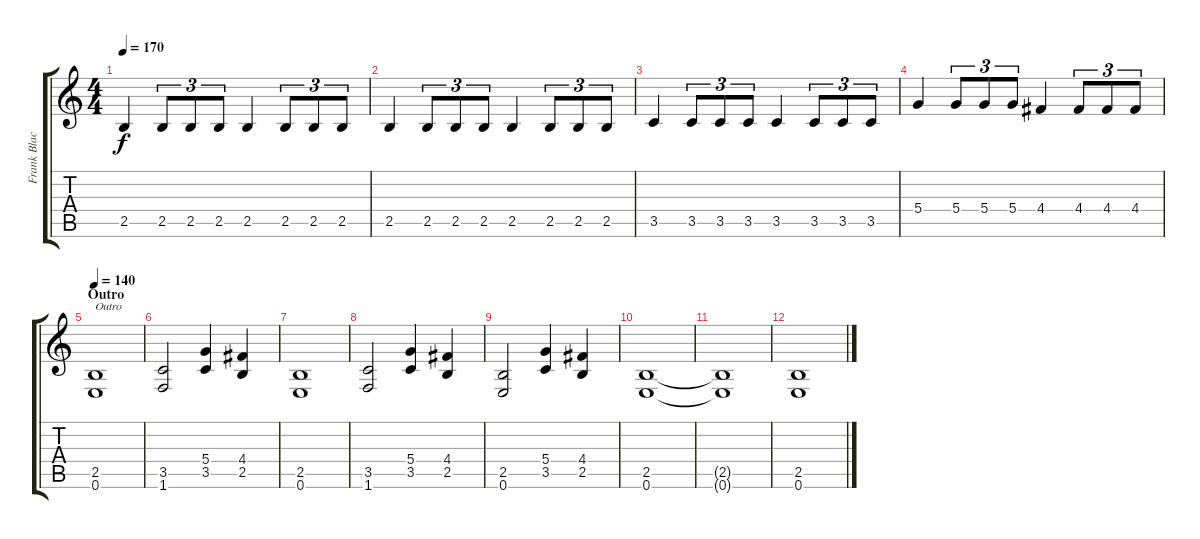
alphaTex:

\track ("Frank Blackfire" "Frank Blac") {instrument distortionguitar}
\staff {score tabs}
\tuning (E4 B3 G3 D3 A2 E2) {hide}
\ts (4 4)
\tempo 170
\clef g2
\ks c
2.5.4{dy f} 2.5.8{tu (3 2)} 2.5.8{tu (3 2)} 2.5.8{tu (3 2)} 2.5.4 2.5.8{tu (3 2)} 2.5.8{tu (3 2)} 2.5.8{tu (3 2)} |
2.5.4 2.5.8{tu (3 2)} 2.5.8{tu (3 2)} 2.5.8{tu (3 2)} 2.5.4 2.5.8{tu (3 2)} 2.5.8{tu (3 2)} 2.5.8{tu (3 2)} |
3.5.4 3.5.8{tu (3 2)} 3.5.8{tu (3 2)} 3.5.8{tu (3 2)} 3.5.4 3.5.8{tu (3 2)} 3.5.8{tu (3 2)} 3.5.8{tu (3 2)} |
5.4.4 5.4.8{tu (3 2)} 5.4.8{tu (3 2)} 5.4.8{tu (3 2)} 4.4.4 4.4.8{tu (3 2)} 4.4.8{tu (3 2)} 4.4.8{tu (3 2)} |
\section ("" "Outro")
\tempo 140
(2.5 0.6).1{txt "Outro"} |
(3.5 1.6).2 (5.4 3.5).4 (4.4 2.5).4 |
(2.5 0.6).1 |
(3.5 1.6).2 (5.4 3.5).4 (4.4 2.5).4 |
(2.5 0.6).2 (5.4 3.5).4 (4.4 2.5).4 |
(2.5 0.6).1 |
(2.5{t} 0.6{t}).1 |
(2.5 0.6).1
